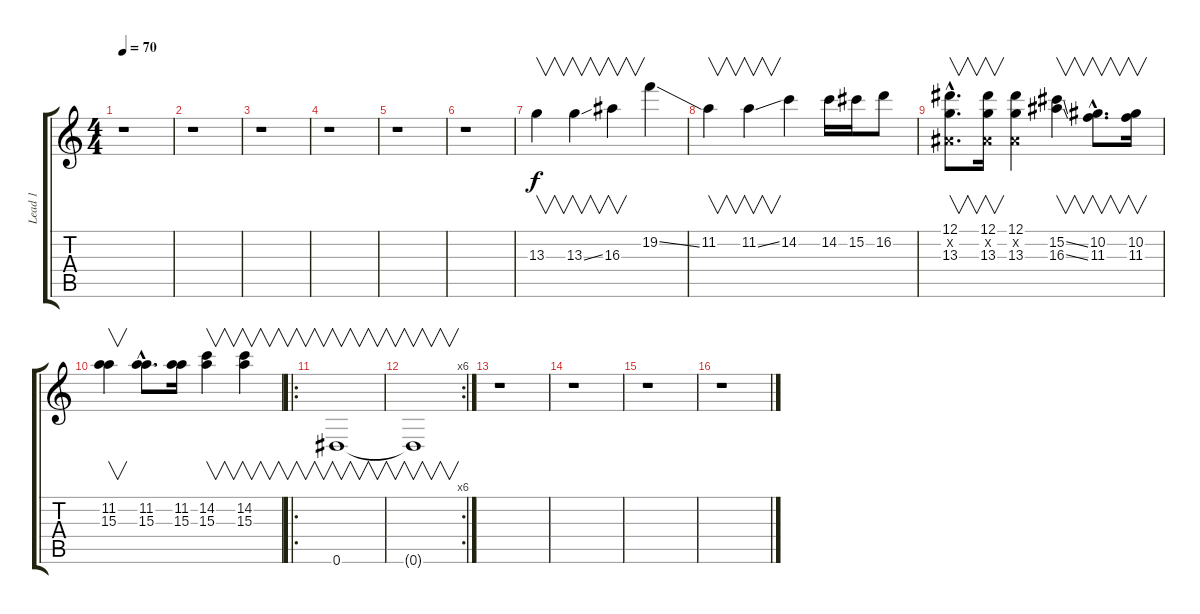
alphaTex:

\track ("Lead 1" "Lead 1") {instrument distortionguitar}
\staff {score tabs}
\tuning (Eb4 Bb3 Gb3 Db3 Ab2 Eb2) {hide}
\ts (4 4)
\tempo 70
\clef g2
\ks c
r.1{dy f instrument distortionguitar} |
r.1 |
r.1 |
r.1 |
r.1 |
r.1 |
13.3.4{v} 13.3{ss}.4{v} 16.3.4{v} 19.2{ss}.4 |
11.2.4{v} 11.2{ss}.4{v} 14.2.4 14.2.16 15.2.16 16.2.8 |
(12.1{hac} 0.2{hac x} 13.3{hac}).8{v d} (12.1 0.2{x} 13.3).16{v} (12.1 0.2{x} 13.3).4 (15.2{ss} 16.3{ss}).4{v} (10.2{hac} 11.3{hac}).8{v d} (10.2 11.3).16{v} |
(11.2 15.3).4{v} (11.2{hac} 15.3{hac}).8{d} (11.2 15.3).16 (14.2 15.3).4{v} (14.2 15.3).4{v} |
\ro
0.6.1{v} |
\rc 6
0.6{t}.1{v} |
r.1 |
r.1 |
r.1 |
r.1
